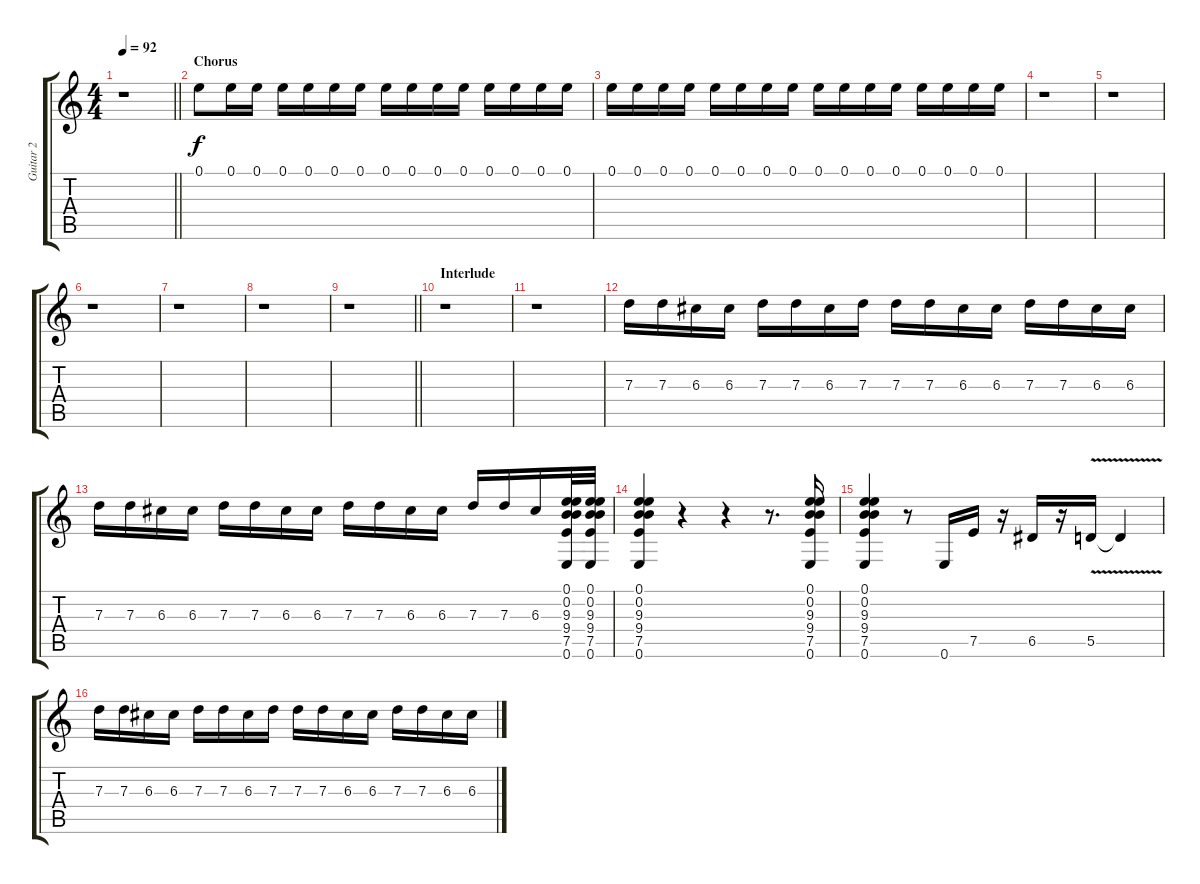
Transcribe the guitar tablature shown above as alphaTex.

\track ("Guitar 2" "Guitar 2") {instrument distortionguitar}
\staff {score tabs}
\tuning (E4 B3 G3 D3 A2 E2) {hide}
\ts (4 4)
\tempo 92
\clef g2
\barLineRight lightlight
\ks c
r.1{dy f} |
\section ("" "Chorus")
0.1.8 0.1.16 0.1.16 0.1.16 0.1.16 0.1.16 0.1.16 0.1.16 0.1.16 0.1.16 0.1.16 0.1.16 0.1.16 0.1.16 0.1.16 |
0.1.16 0.1.16 0.1.16 0.1.16 0.1.16 0.1.16 0.1.16 0.1.16 0.1.16 0.1.16 0.1.16 0.1.16 0.1.16 0.1.16 0.1.16 0.1.16 |
r.1 |
r.1 |
r.1 |
r.1 |
r.1 |
\barLineRight lightlight
r.1 |
\section ("" "Interlude")
r.1 |
r.1 |
7.3.16 7.3.16 6.3.16 6.3.16 7.3.16 7.3.16 6.3.16 7.3.16 7.3.16 7.3.16 6.3.16 6.3.16 7.3.16 7.3.16 6.3.16 6.3.16 |
7.3.16 7.3.16 6.3.16 6.3.16 7.3.16 7.3.16 6.3.16 6.3.16 7.3.16 7.3.16 6.3.16 6.3.16 7.3.16 7.3.16 6.3.16 (0.1 0.2 9.3 9.4 7.5 0.6).32 (0.1 0.2 9.3 9.4 7.5 0.6).32 |
(0.1 0.2 9.3 9.4 7.5 0.6).4 r.4 r.4 r.8{d} (0.1 0.2 9.3 9.4 7.5 0.6).16 |
(0.1 0.2 9.3 9.4 7.5 0.6).4 r.8 0.6.16 7.5.16 r.16 6.5.16 r.16 5.5{v}.16 5.5{t}.4 |
7.3.16 7.3.16 6.3.16 6.3.16 7.3.16 7.3.16 6.3.16 7.3.16 7.3.16 7.3.16 6.3.16 6.3.16 7.3.16 7.3.16 6.3.16 6.3.16
